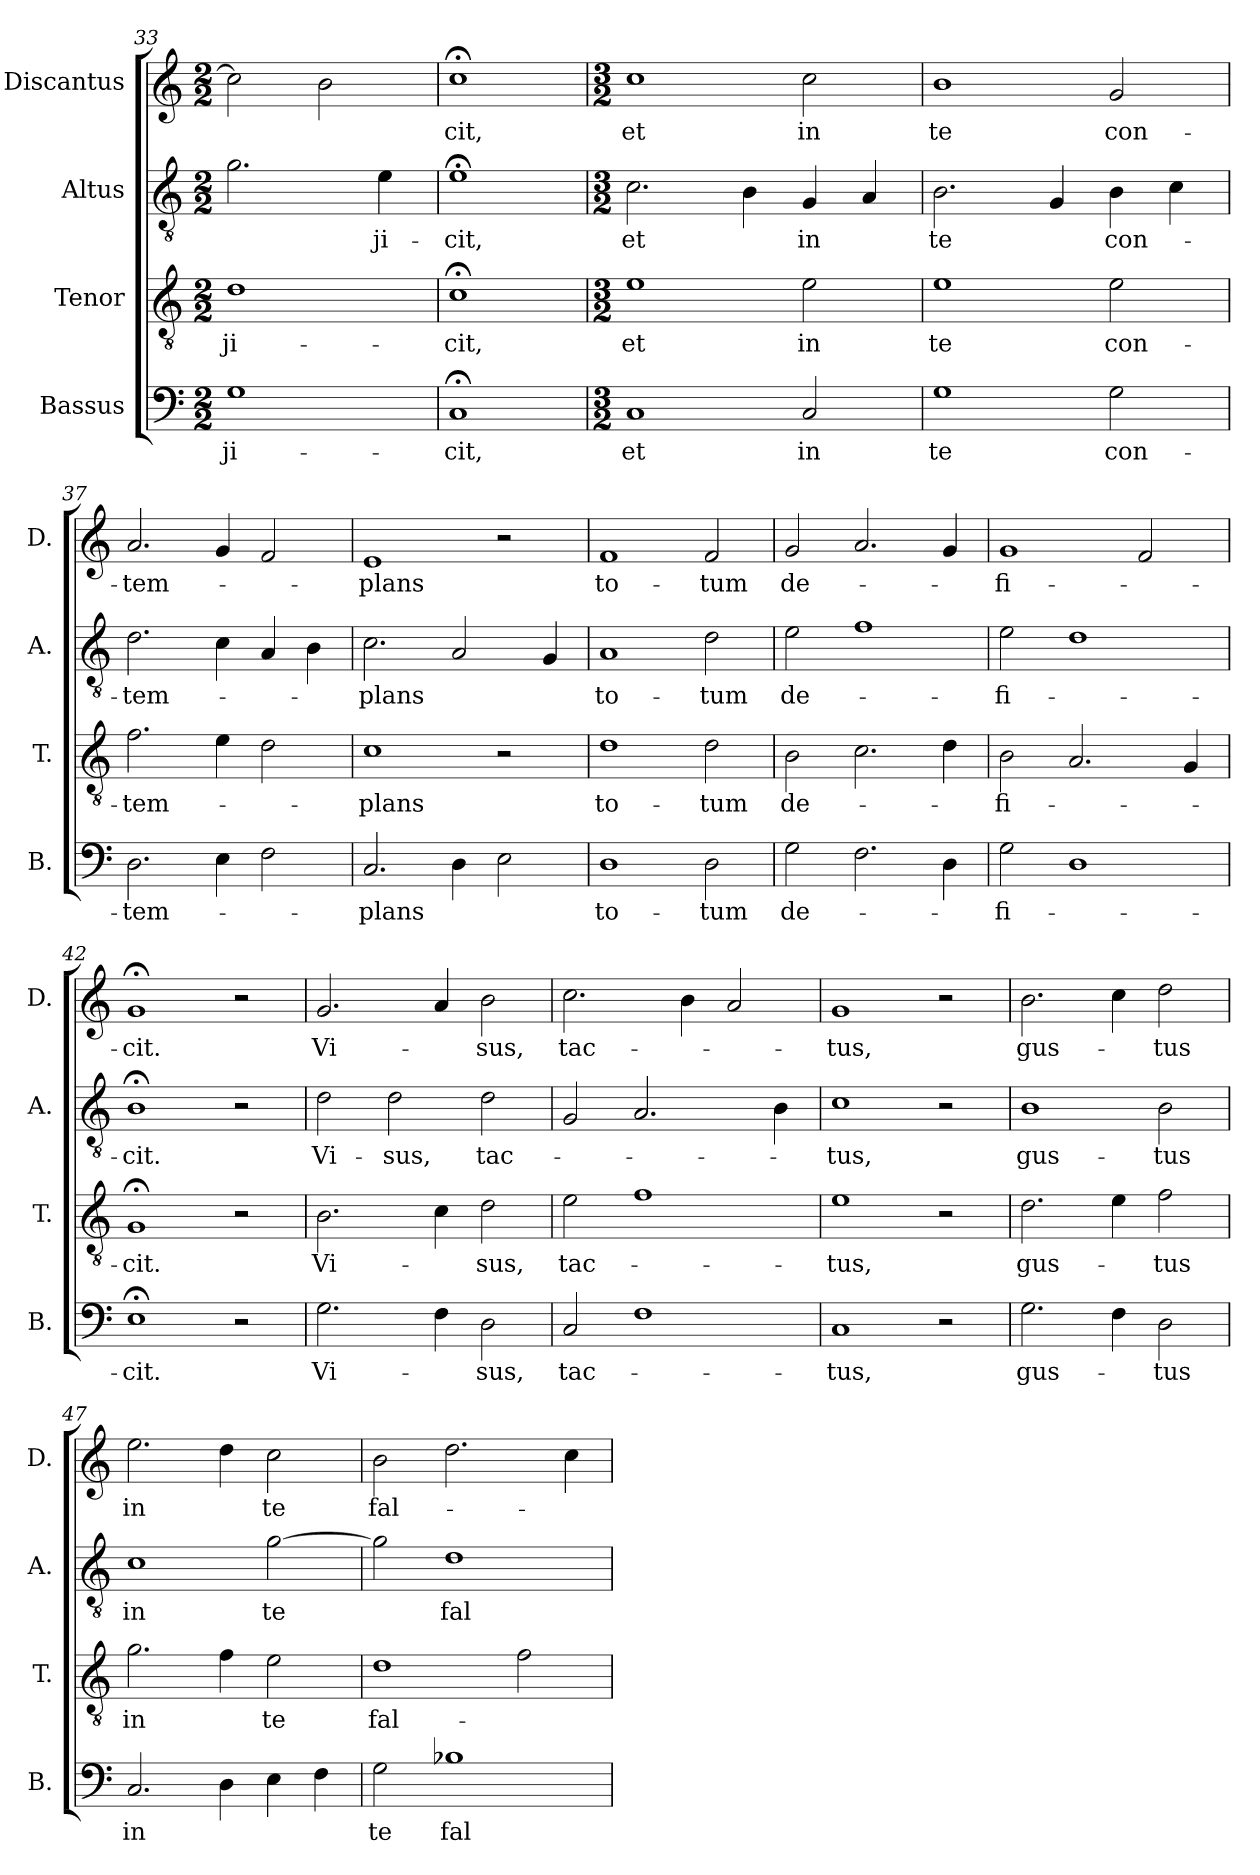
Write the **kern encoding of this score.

**kern	**text	**kern	**text	**kern	**text	**kern	**text
*part4	*part4	*part3	*part3	*part2	*part2	*part1	*part1
*staff4	*staff4	*staff3	*staff3	*staff2	*staff2	*staff1	*staff1
*I"Bassus	*	*I"Tenor	*	*I"Altus	*	*I"Discantus	*
*I'B.	*	*I'T.	*	*I'A.	*	*I'D.	*
*clefF4	*	*clefGv2	*	*clefGv2	*	*clefG2	*
*k[]	*	*k[]	*	*k[]	*	*k[]	*
*C:	*	*C:	*	*C:	*	*C:	*
*M2/2	*	*M2/2	*	*M2/2	*	*M2/2	*
=33	=33	=33	=33	=33	=33	=33	=33
!	!LO:LY:b:rj	!	!LO:LY:b	!	!	!	!
1G	-ji-	1d	-ji-	2.g\	.	2cc\]	.
.	.	.	.	.	.	2b\	.
!	!	!	!	!	!LO:LY:b	!	!
.	.	.	.	4e\	-ji-	.	.
=34	=34	=34	=34	=34	=34	=34	=34
!	!LO:LY:b	!	!LO:LY:b	!	!LO:LY:b	!	!LO:LY:b
1C;	-cit,	1c;<	-cit,	1e;<	-cit,	1cc;<	-cit,
!!LO:LB:g=z
=35	=35	=35	=35	=35	=35	=35	=35
*M3/2	*	*M3/2	*	*M3/2	*	*M3/2	*
!	!LO:LY:b	!	!LO:LY:b	!	!LO:LY:b	!	!LO:LY:b
1C	et	1e	et	2.c\	et	1cc	et
.	.	.	.	4B\	.	.	.
!	!LO:LY:b	!	!LO:LY:b	!	!LO:LY:b	!	!LO:LY:b
2C/	in	2e\	in	4G/	in	2cc\	in
.	.	.	.	4A/	.	.	.
=36	=36	=36	=36	=36	=36	=36	=36
!	!LO:LY:b	!	!LO:LY:b	!	!LO:LY:b	!	!LO:LY:b
1G	te	1e	te	2.B\	te	1b	te
.	.	.	.	4G/	.	.	.
!	!LO:LY:b	!	!LO:LY:b	!	!LO:LY:b	!	!LO:LY:b
2G\	con-	2e\	con-	4B\	con-	2g/	con-
.	.	.	.	4c\	.	.	.
=37	=37	=37	=37	=37	=37	=37	=37
!	!LO:LY:b	!	!LO:LY:b	!	!LO:LY:b	!	!LO:LY:b
2.D\	-tem-	2.f\	-tem-	2.d\	-tem-	2.a/	-tem-
4E\	.	4e\	.	4c\	.	4g/	.
2F\	.	2d\	.	4A/	.	2f/	.
.	.	.	.	4B\	.	.	.
=38	=38	=38	=38	=38	=38	=38	=38
!	!LO:LY:b	!	!LO:LY:b	!	!LO:LY:b	!	!LO:LY:b
2.C/	-plans	1c	-plans	2.c\	-plans	1e	-plans
4D\	.	.	.	2A/	.	.	.
2E\	.	2r	.	.	.	2r	.
.	.	.	.	4G/	.	.	.
=39	=39	=39	=39	=39	=39	=39	=39
!	!LO:LY:b	!	!LO:LY:b	!	!LO:LY:b	!	!LO:LY:b
1D	to-	1d	to-	1A	to-	1f	to-
!	!LO:LY:b	!	!LO:LY:b	!	!LO:LY:b	!	!LO:LY:b
2D\	-tum	2d\	-tum	2d\	-tum	2f/	-tum
=40	=40	=40	=40	=40	=40	=40	=40
!	!LO:LY:b	!	!LO:LY:b	!	!LO:LY:b	!	!LO:LY:b
2G\	de-	2B\	de-	2e\	de-	2g/	de-
2.F\	.	2.c\	.	1f	.	2.a/	.
4D\	.	4d\	.	.	.	4g/	.
!!LO:PB:g=z
=41	=41	=41	=41	=41	=41	=41	=41
!	!LO:LY:b	!	!LO:LY:b	!	!LO:LY:b	!	!LO:LY:b:rj
2G\	-fi-	2B\	-fi-	2e\	-fi-	1g	-fi-
1D	.	2.A/	.	1d	.	.	.
.	.	.	.	.	.	2f/	.
.	.	4G/	.	.	.	.	.
=42	=42	=42	=42	=42	=42	=42	=42
!	!LO:LY:b	!	!LO:LY:b	!	!LO:LY:b	!	!LO:LY:b
1E;<	-cit.	1G;	-cit.	1B;<	-cit.	1g;	-cit.
2r	.	2r	.	2r	.	2r	.
=43	=43	=43	=43	=43	=43	=43	=43
!	!LO:LY:b	!	!LO:LY:b	!	!LO:LY:b	!	!LO:LY:b
2.G\	Vi-	2.B\	Vi-	2d\	Vi-	2.g/	Vi-
!	!	!	!	!	!LO:LY:b	!	!
.	.	.	.	2d\	-sus,	.	.
4F\	.	4c\	.	.	.	4a/	.
!	!LO:LY:b	!	!LO:LY:b	!	!LO:LY:b	!	!LO:LY:b
2D\	-sus,	2d\	-sus,	2d\	tac-	2b\	-sus,
=44	=44	=44	=44	=44	=44	=44	=44
!	!LO:LY:b	!	!LO:LY:b	!	!	!	!LO:LY:b
2C/	tac-	2e\	tac-	2G/	.	2.cc\	tac-
1F	.	1f	.	2.A/	.	.	.
.	.	.	.	.	.	4b\	.
.	.	.	.	.	.	2a/	.
.	.	.	.	4B\	.	.	.
=45	=45	=45	=45	=45	=45	=45	=45
!	!LO:LY:b	!	!LO:LY:b	!	!LO:LY:b	!	!LO:LY:b
1C	-tus,	1e	-tus,	1c	-tus,	1g	-tus,
2r	.	2r	.	2r	.	2r	.
=46	=46	=46	=46	=46	=46	=46	=46
!	!LO:LY:b	!	!LO:LY:b	!	!LO:LY:b	!	!LO:LY:b
2.G\	gus-	2.d\	gus-	1B	gus-	2.b\	gus-
4F\	.	4e\	.	.	.	4cc\	.
!	!LO:LY:b	!	!LO:LY:b	!	!LO:LY:b	!	!LO:LY:b
2D\	-tus	2f\	-tus	2B\	-tus	2dd\	-tus
=47	=47	=47	=47	=47	=47	=47	=47
!	!LO:LY:b	!	!LO:LY:b	!	!LO:LY:b	!	!LO:LY:b
2.C/	in	2.g\	in	1c	in	2.ee\	in
4D\	.	4f\	.	.	.	4dd\	.
!	!	!	!LO:LY:b	!	!LO:LY:b	!	!LO:LY:b
4E\	.	2e\	te	[<2g\	te	2cc\	te
4F\	.	.	.	.	.	.	.
!!LO:LB:g=z
=48	=48	=48	=48	=48	=48	=48	=48
!	!LO:LY:b	!	!LO:LY:b	!	!	!	!LO:LY:b
2G\	te	1d	fal-	2g\]	.	2b\	fal-
!	!LO:LY:b	!	!	!	!LO:LY:b	!	!
1B-X	fal-	.	.	1d	fal-	2.dd\	.
.	.	2f\	.	.	.	.	.
.	.	.	.	.	.	4cc\	.
=	=	=	=	=	=	=	=
*-	*-	*-	*-	*-	*-	*-	*-
